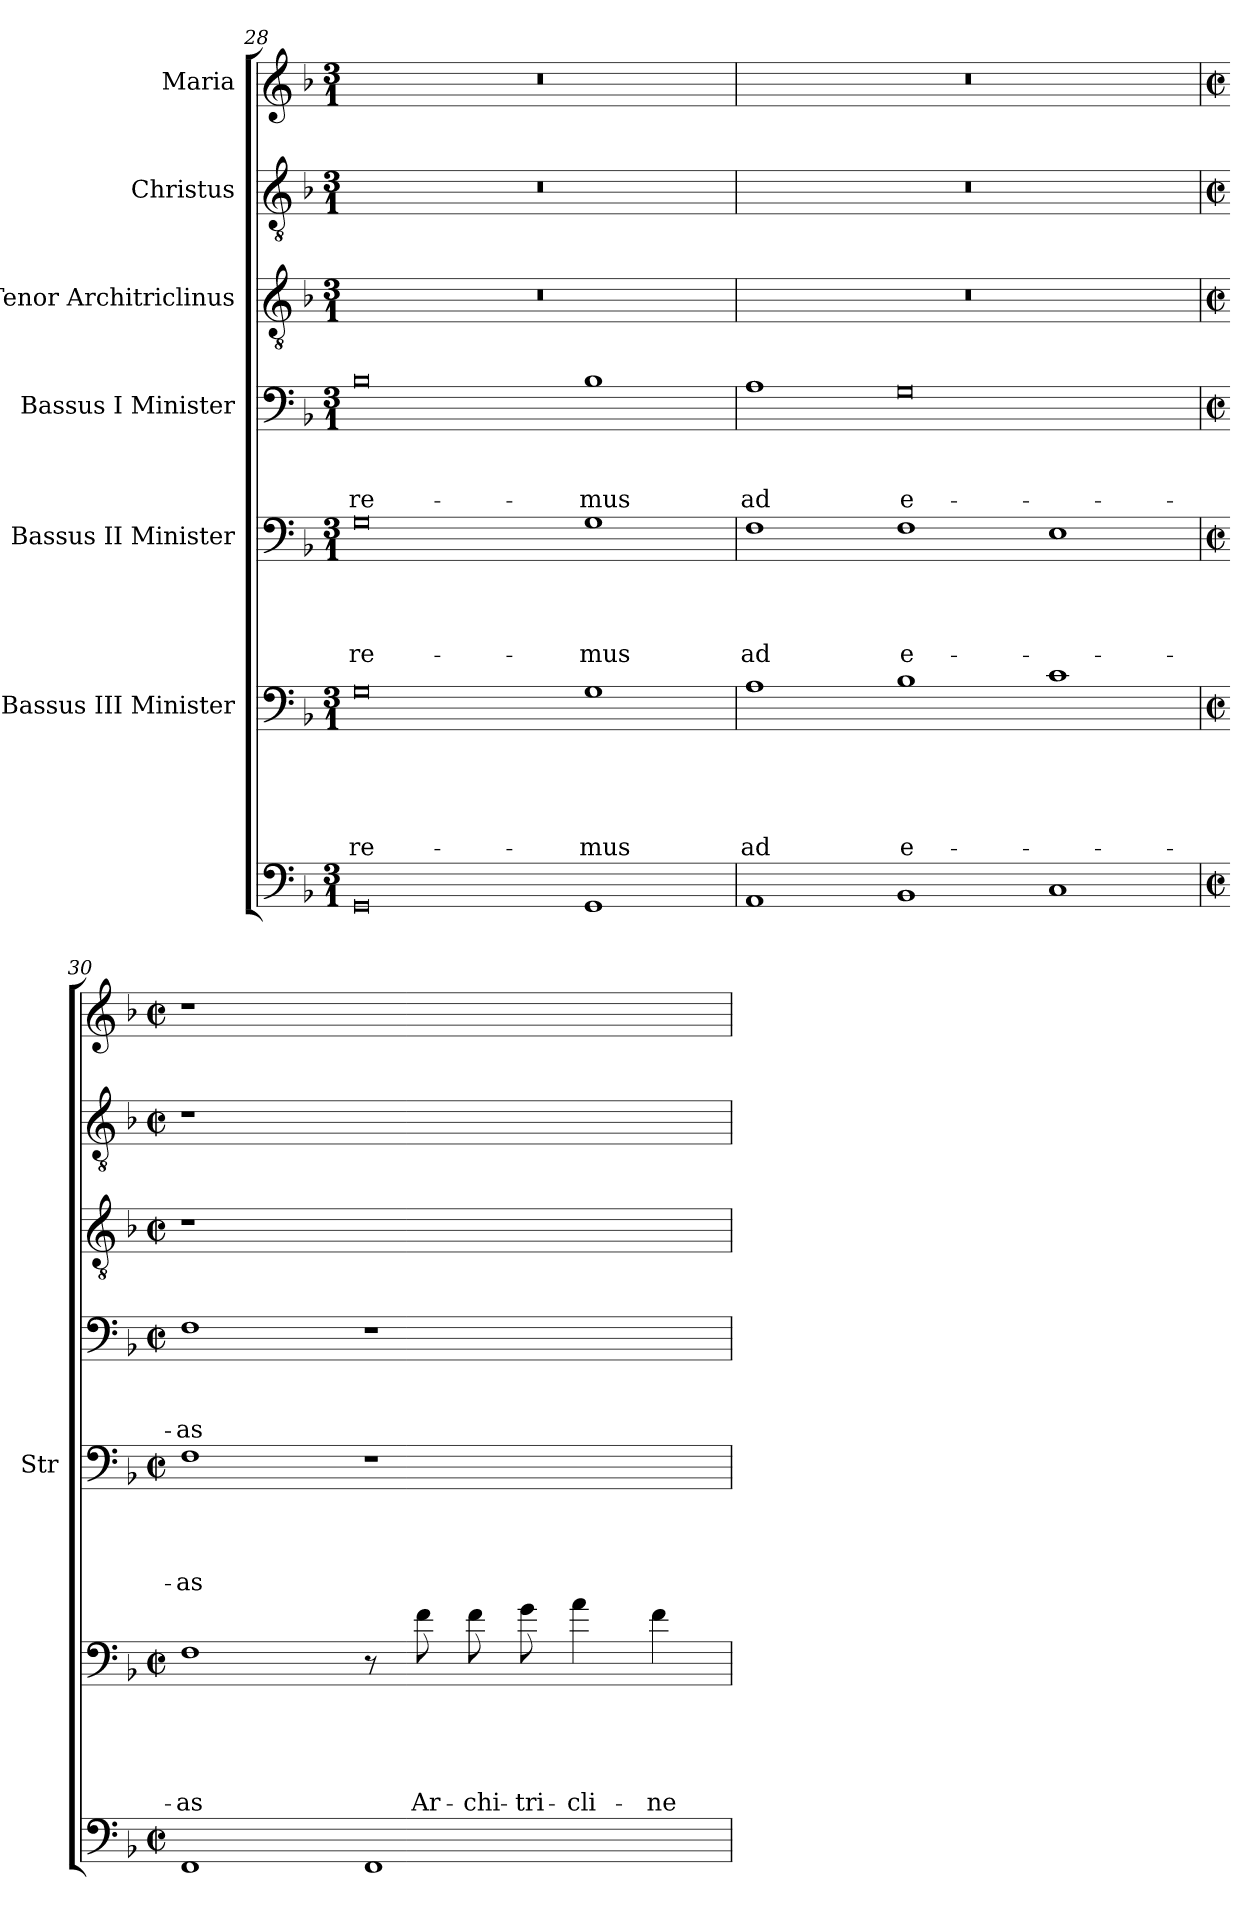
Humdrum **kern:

**kern	**kern	**text	**text	**text	**text	**text	**kern	**text	**text	**text	**text	**kern	**text	**text	**text	**kern	**kern	**kern
*part7	*part6	*part6	*part6	*part6	*part6	*part6	*part5	*part5	*part5	*part5	*part5	*part4	*part4	*part4	*part4	*part3	*part2	*part1
*staff7	*staff6	*staff6	*staff6	*staff6	*staff6	*staff6	*staff5	*staff5	*staff5	*staff5	*staff5	*staff4	*staff4	*staff4	*staff4	*staff3	*staff2	*staff1
*	*I"Bassus III  Minister	*	*	*	*	*	*I"Bassus II  Minister	*	*	*	*	*I"Bassus  I Minister	*	*	*	*I"Tenor  Architriclinus	*I"Christus	*I"Maria
*	*	*	*	*	*	*	*I'Str	*	*	*	*	*	*	*	*	*	*	*
!!LO:LB:g=z
*clefF4	*clefF4	*	*	*	*	*	*clefF4	*	*	*	*	*clefF4	*	*	*	*clefGv2	*clefGv2	*clefG2
*	*ITrd8c14	*	*	*	*	*	*	*	*	*	*	*	*	*	*	*	*	*
*k[b-]	*k[b-]	*	*	*	*	*	*k[b-]	*	*	*	*	*k[b-]	*	*	*	*k[b-]	*k[b-]	*k[b-]
*d:	*d:	*	*	*	*	*	*d:	*	*	*	*	*d:	*	*	*	*d:	*d:	*d:
*M3/1	*M3/1	*	*	*	*	*	*M3/1	*	*	*	*	*M3/1	*	*	*	*M3/1	*M3/1	*M3/1
=28	=28	=28	=28	=28	=28	=28	=28	=28	=28	=28	=28	=28	=28	=28	=28	=28	=28	=28
!	!	!	!	!	!	!LO:LY:b	!	!	!	!	!LO:LY:b	!	!	!	!LO:LY:b	!	!	!
0GG	0GG	.	.	.	.	-re-	0G	.	.	.	-re-	0B-	.	.	-re-	0.r	0.r	0.r
!	!	!	!	!	!	!LO:LY:b	!	!	!	!	!LO:LY:b	!	!	!	!LO:LY:b	!	!	!
1GG	1GG	.	.	.	.	-mus	1G	.	.	.	-mus	1B-	.	.	-mus	.	.	.
=29	=29	=29	=29	=29	=29	=29	=29	=29	=29	=29	=29	=29	=29	=29	=29	=29	=29	=29
!	!	!	!	!	!	!LO:LY:b	!	!	!	!	!LO:LY:b	!	!	!	!LO:LY:b	!	!	!
1AA	1AA	.	.	.	.	ad	1F	.	.	.	ad	1A	.	.	ad	0.r	0.r	0.r
!	!	!	!	!	!	!LO:LY:b	!	!	!	!	!LO:LY:b	!	!	!	!LO:LY:b	!	!	!
1BB-	1BB-	.	.	.	.	e-	1F	.	.	.	e-	0G	.	.	e-	.	.	.
1C	1C	.	.	.	.	.	1E	.	.	.	.	.	.	.	.	.	.	.
=30	=30	=30	=30	=30	=30	=30	=30	=30	=30	=30	=30	=30	=30	=30	=30	=30	=30	=30
*M2/2	*M2/2	*	*	*	*	*	*M2/2	*	*	*	*	*M2/2	*	*	*	*M2/2	*M2/2	*M2/2
*met(c|)	*met(c|)	*	*	*	*	*	*met(c|)	*	*	*	*	*met(c|)	*	*	*	*met(c|)	*met(c|)	*met(c|)
!	!	!	!	!	!	!LO:LY:b	!	!	!	!	!LO:LY:b	!	!	!	!LO:LY:b	!	!	!
1FF	1FF	.	.	.	.	-as	1F	.	.	.	-as	1F	.	.	-as	1r	1r	1r
1FF	8r	.	.	.	.	.	1r	.	.	.	.	1r	.	.	.	1ryy	1ryy	1ryy
!	!	!	!	!	!	!LO:LY:b	!	!	!	!	!	!	!	!	!	!	!	!
.	8F\	.	.	.	.	Ar-	.	.	.	.	.	.	.	.	.	.	.	.
!	!	!	!	!	!	!LO:LY:b	!	!	!	!	!	!	!	!	!	!	!	!
.	8F\	.	.	.	.	-chi-	.	.	.	.	.	.	.	.	.	.	.	.
!	!	!	!	!	!	!LO:LY:b	!	!	!	!	!	!	!	!	!	!	!	!
.	8G\	.	.	.	.	-tri-	.	.	.	.	.	.	.	.	.	.	.	.
!	!	!	!	!	!	!LO:LY:b	!	!	!	!	!	!	!	!	!	!	!	!
.	4A\	.	.	.	.	-cli-	.	.	.	.	.	.	.	.	.	.	.	.
!	!	!	!	!	!	!LO:LY:b	!	!	!	!	!	!	!	!	!	!	!	!
.	4F\	.	.	.	.	-ne	.	.	.	.	.	.	.	.	.	.	.	.
=	=	=	=	=	=	=	=	=	=	=	=	=	=	=	=	=	=	=
*-	*-	*-	*-	*-	*-	*-	*-	*-	*-	*-	*-	*-	*-	*-	*-	*-	*-	*-
